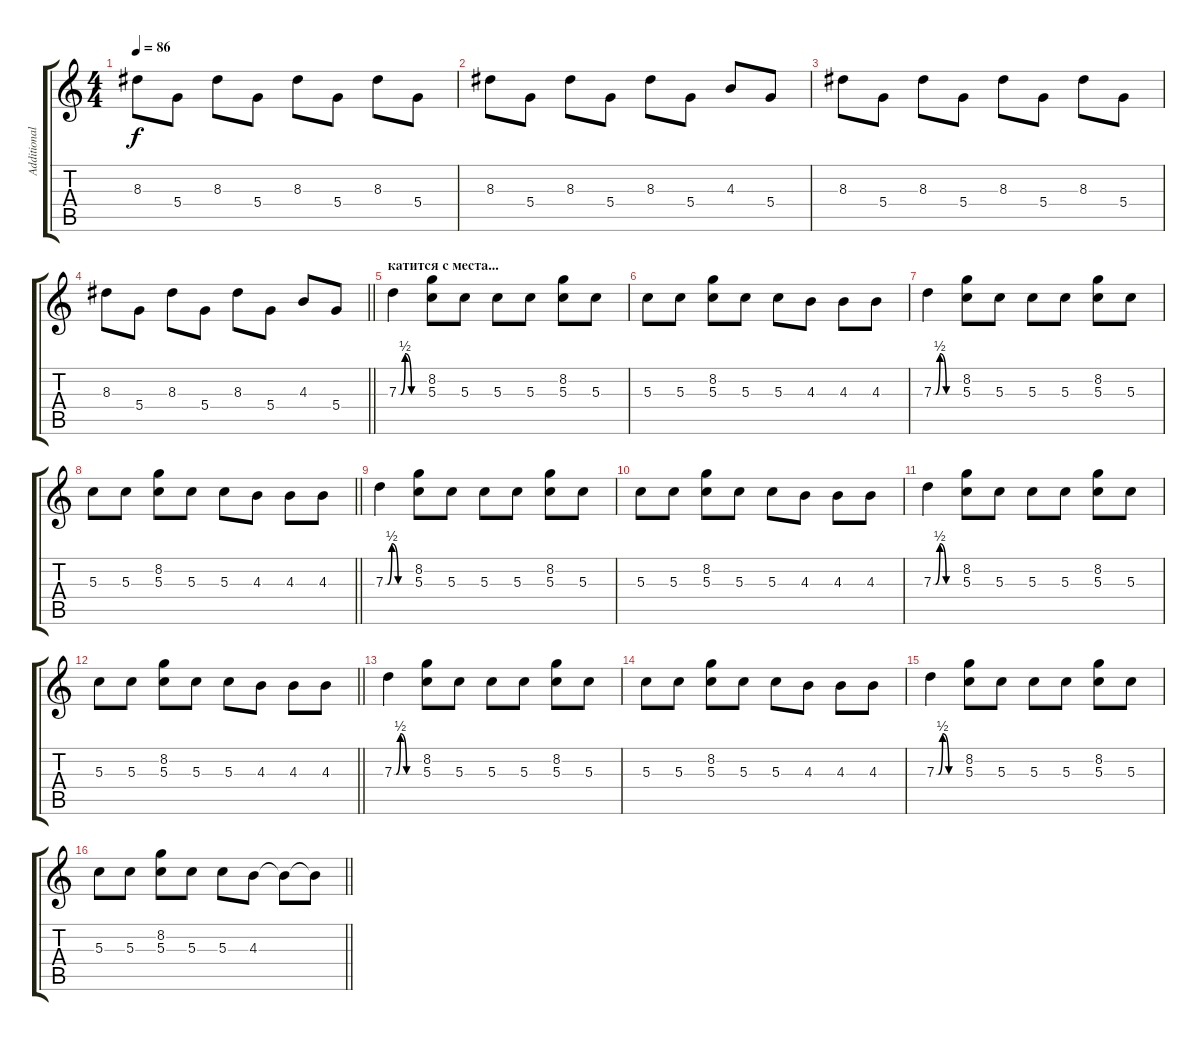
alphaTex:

\track ("Additional Guitar" "Additional") {instrument electricguitarmuted}
\staff {score tabs}
\tuning (E4 B3 G3 D3 A2 E2) {hide}
\ts (4 4)
\tempo 86
\clef g2
\ks aminor
8.3.8{dy f} 5.4.8 8.3.8 5.4.8 8.3.8 5.4.8 8.3.8 5.4.8 |
8.3.8 5.4.8 8.3.8 5.4.8 8.3.8 5.4.8 4.3.8 5.4.8 |
8.3.8 5.4.8 8.3.8 5.4.8 8.3.8 5.4.8 8.3.8 5.4.8 |
\barLineRight lightlight
8.3.8 5.4.8 8.3.8 5.4.8 8.3.8 5.4.8 4.3.8 5.4.8 |
\section ("" "катится с места...")
7.3{be (custom 0 0 5 0 15 2 30 0 60 0)}.4{balance 6 instrument overdrivenguitar} (8.2 5.3).8 5.3.8 5.3.8 5.3.8 (8.2 5.3).8 5.3.8 |
5.3.8 5.3.8 (8.2 5.3).8 5.3.8 5.3.8 4.3.8 4.3.8 4.3.8 |
7.3{be (custom 0 0 5 0 15 2 30 0 60 0)}.4 (8.2 5.3).8 5.3.8 5.3.8 5.3.8 (8.2 5.3).8 5.3.8 |
\barLineRight lightlight
5.3.8 5.3.8 (8.2 5.3).8 5.3.8 5.3.8 4.3.8 4.3.8 4.3.8 |
7.3{be (custom 0 0 5 0 15 2 30 0 60 0)}.4 (8.2 5.3).8 5.3.8 5.3.8 5.3.8 (8.2 5.3).8 5.3.8 |
5.3.8 5.3.8 (8.2 5.3).8 5.3.8 5.3.8 4.3.8 4.3.8 4.3.8 |
7.3{be (custom 0 0 5 0 15 2 30 0 60 0)}.4 (8.2 5.3).8 5.3.8 5.3.8 5.3.8 (8.2 5.3).8 5.3.8 |
\barLineRight lightlight
5.3.8 5.3.8 (8.2 5.3).8 5.3.8 5.3.8 4.3.8 4.3.8 4.3.8 |
7.3{be (custom 0 0 5 0 15 2 30 0 60 0)}.4 (8.2 5.3).8 5.3.8 5.3.8 5.3.8 (8.2 5.3).8 5.3.8 |
5.3.8 5.3.8 (8.2 5.3).8 5.3.8 5.3.8 4.3.8 4.3.8 4.3.8 |
7.3{be (custom 0 0 5 0 15 2 30 0 60 0)}.4 (8.2 5.3).8 5.3.8 5.3.8 5.3.8 (8.2 5.3).8 5.3.8 |
\barLineRight lightlight
5.3.8 5.3.8 (8.2 5.3).8 5.3.8 5.3.8 4.3.8 4.3{t}.8 4.3{t}.8
